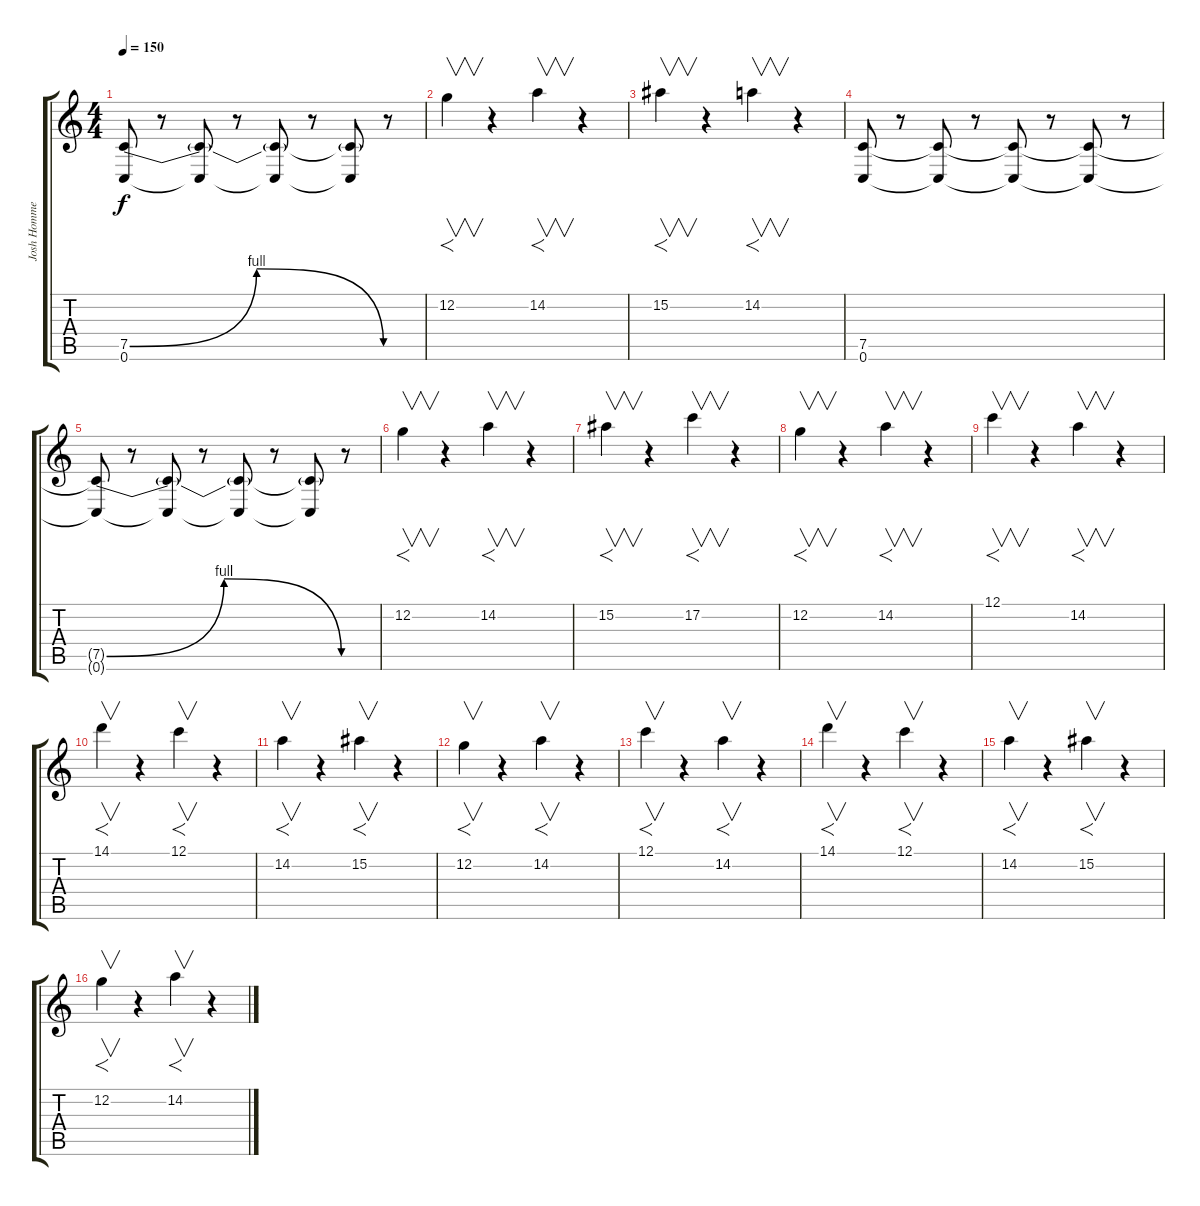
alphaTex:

\track ("Josh Homme" "Josh Homme") {instrument distortionguitar}
\staff {score tabs}
\tuning (C4 G3 Eb3 Bb2 F2 C2) {hide}
\ts (4 4)
\tempo 150
\clef g2
\ks c
(7.5{be (bendrelease 0 0 15 4 55 4 60 0) t} 0.6{t}).8{dy f volume 0} r.8{volume 11} (7.5{t} 0.6{t}).8{volume 0} r.8{volume 11} (7.5{t} 0.6{t}).8{volume 0} r.8{volume 11} (7.5{t} 0.6{t}).8{volume 0} r.8{volume 11} |
12.2.4{f v} r.4 14.2.4{f v} r.4 |
15.2.4{f v} r.4 14.2.4{f v} r.4 |
(7.5 0.6).8{volume 0} r.8{volume 11} (7.5{t} 0.6{t}).8{volume 0} r.8{volume 11} (7.5{t} 0.6{t}).8{volume 0} r.8{volume 11} (7.5{t} 0.6{t}).8{volume 0} r.8{volume 11} |
(7.5{be (bendrelease 0 0 15 4 55 4 60 0) t} 0.6{t}).8{volume 0} r.8{volume 11} (7.5{t} 0.6{t}).8{volume 0} r.8{volume 11} (7.5{t} 0.6{t}).8{volume 0} r.8{volume 11} (7.5{t} 0.6{t}).8{volume 0} r.8{volume 11} |
12.2.4{f v} r.4 14.2.4{f v} r.4 |
15.2.4{f v} r.4 17.2.4{f v} r.4 |
12.2.4{f v} r.4 14.2.4{f v} r.4 |
12.1.4{f v} r.4 14.2.4{f v} r.4 |
14.1.4{f v} r.4 12.1.4{f v} r.4 |
14.2.4{f v} r.4 15.2.4{f v} r.4 |
12.2.4{f v} r.4 14.2.4{f v} r.4 |
12.1.4{f v} r.4 14.2.4{f v} r.4 |
14.1.4{f v} r.4 12.1.4{f v} r.4 |
14.2.4{f v} r.4 15.2.4{f v} r.4 |
12.2.4{f v} r.4 14.2.4{f v} r.4
